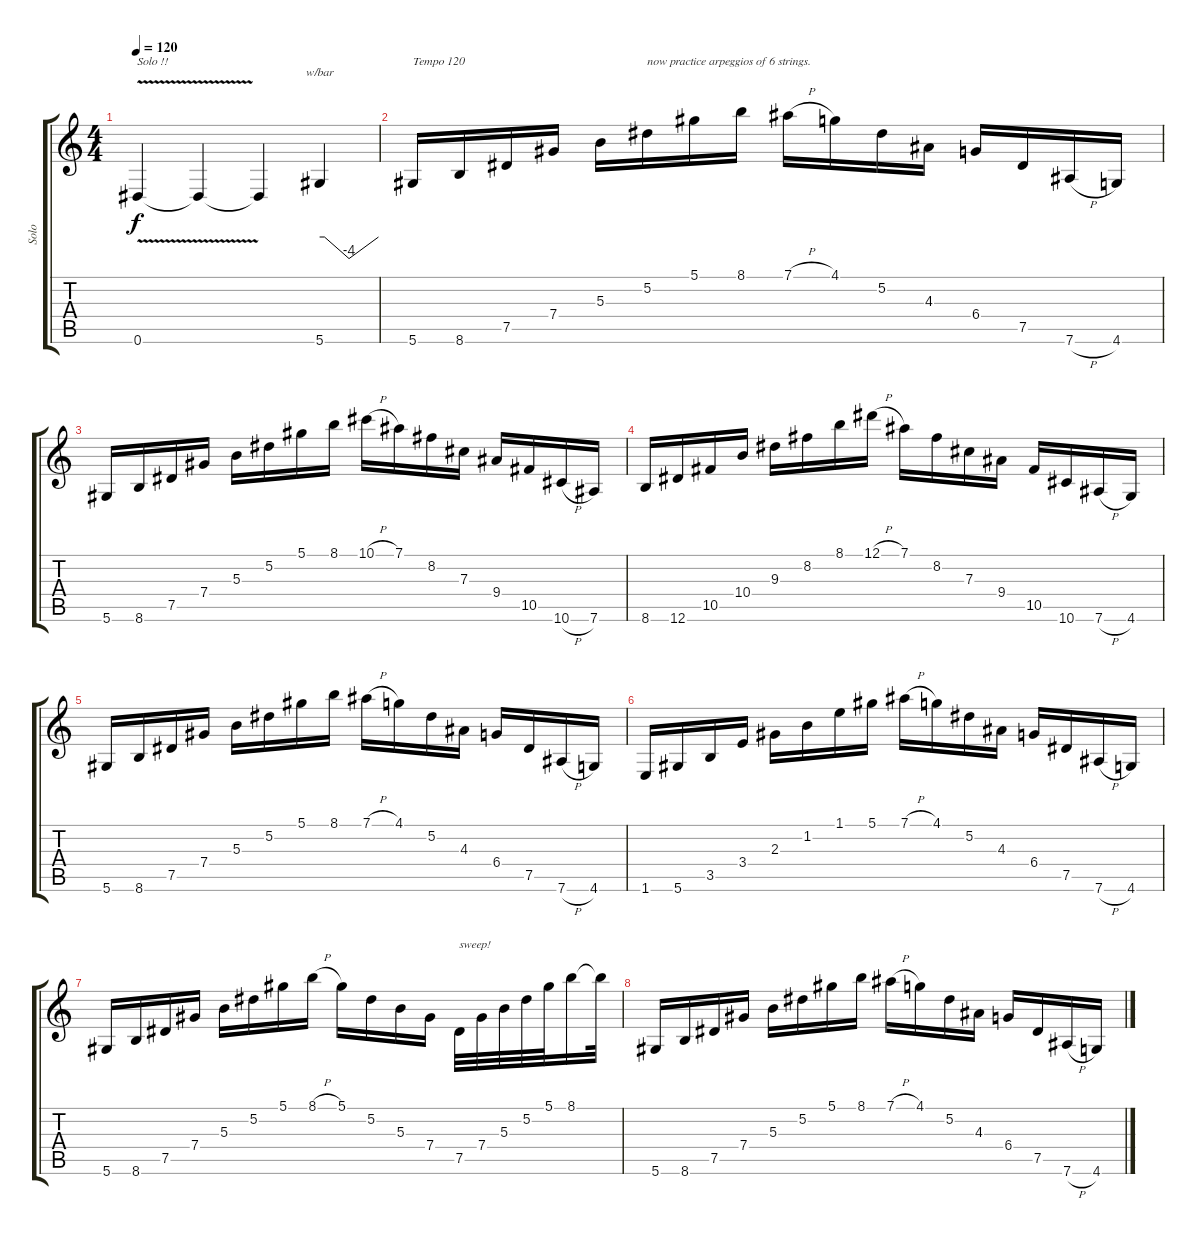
\track ("Solo" "Solo") {instrument overdrivenguitar}
\staff {score tabs}
\tuning (Eb4 Bb3 Gb3 Db3 Ab2 Eb2) {hide}
\ts (4 4)
\tempo 120
\clef g2
\ks c
0.6{v}.4{txt "Solo !!" dy f instrument overdrivenguitar} 0.6{t}.4 0.6{t}.4 5.6.4{tbe (custom default 0 0 5 0 30 -16 60 0)} |
5.6.16{txt "Tempo 120"} 8.6.16 7.5.16 7.4.16 5.3.16 5.2.16{txt "now practice arpeggios of 6 strings."} 5.1.16 8.1.16 7.1{h}.16 4.1.16 5.2.16 4.3.16 6.4.16 7.5.16 7.6{h}.16 4.6.16 |
5.6.16 8.6.16 7.5.16 7.4.16 5.3.16 5.2.16 5.1.16 8.1.16 10.1{h}.16 7.1.16 8.2.16 7.3.16 9.4.16 10.5.16 10.6{h}.16 7.6.16 |
8.6.16 12.6.16 10.5.16 10.4.16 9.3.16 8.2.16 8.1.16 12.1{h}.16 7.1.16 8.2.16 7.3.16 9.4.16 10.5.16 10.6.16 7.6{h}.16 4.6.16 |
5.6.16 8.6.16 7.5.16 7.4.16 5.3.16 5.2.16 5.1.16 8.1.16 7.1{h}.16 4.1.16 5.2.16 4.3.16 6.4.16 7.5.16 7.6{h}.16 4.6.16 |
1.6.16 5.6.16 3.5.16 3.4.16 2.3.16 1.2.16 1.1.16 5.1.16 7.1{h}.16 4.1.16 5.2.16 4.3.16 6.4.16 7.5.16 7.6{h}.16 4.6.16 |
5.6.16 8.6.16 7.5.16 7.4.16 5.3.16 5.2.16 5.1.16 8.1{h}.16 5.1.16 5.2.16 5.3.16 7.4.16 7.5.32{txt "sweep!"} 7.4.32 5.3.32 5.2.32 5.1.32 8.1.16 8.1{t}.32 |
5.6.16 8.6.16 7.5.16 7.4.16 5.3.16 5.2.16 5.1.16 8.1.16 7.1{h}.16 4.1.16 5.2.16 4.3.16 6.4.16 7.5.16 7.6{h}.16 4.6.16
